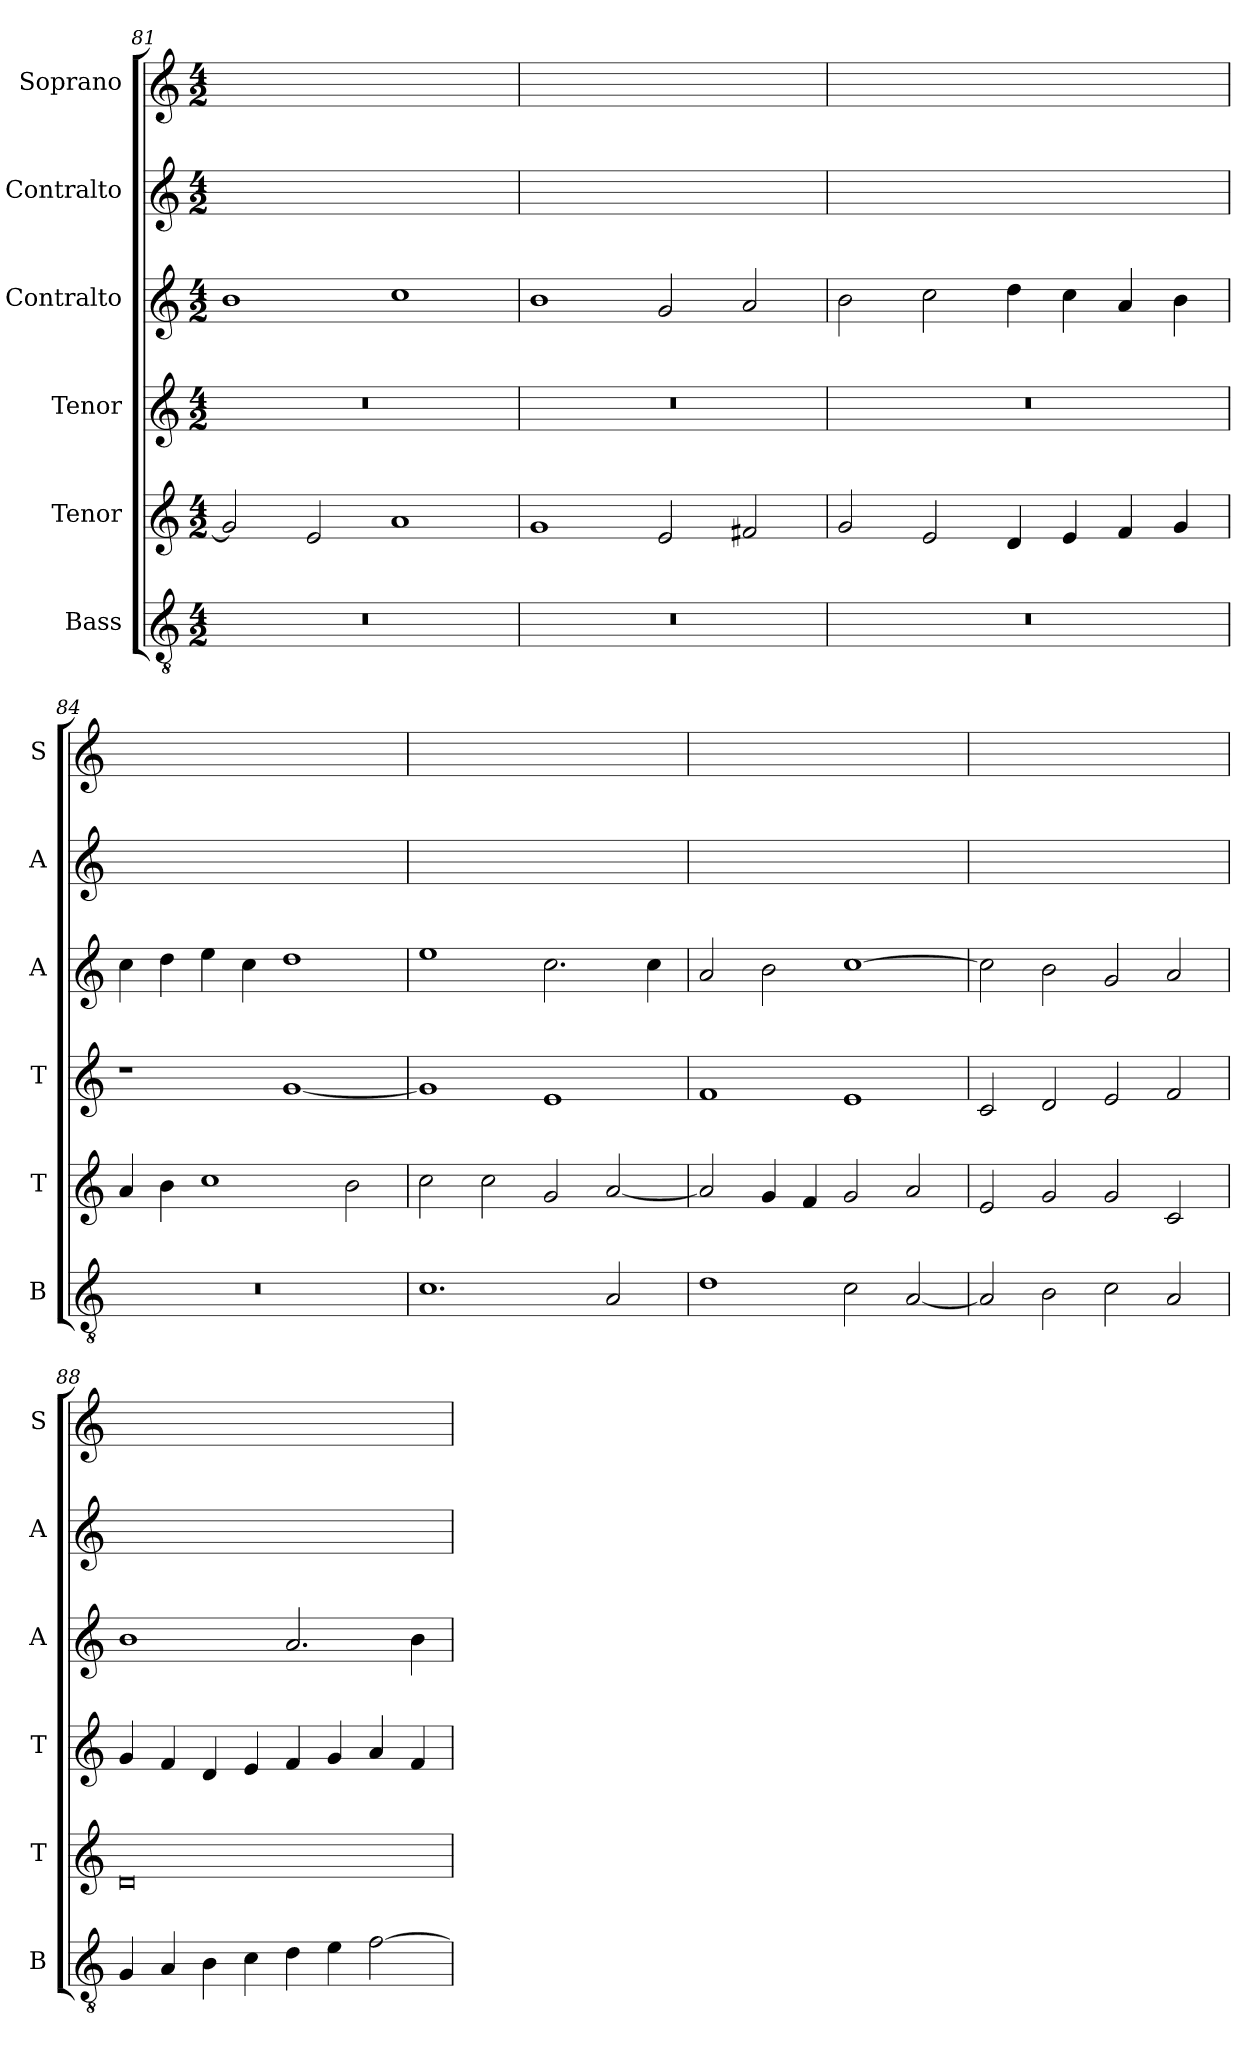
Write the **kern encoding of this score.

**kern	**kern	**kern	**kern	**kern	**kern
*part6	*part5	*part4	*part3	*part2	*part1
*staff6	*staff5	*staff4	*staff3	*staff2	*staff1
*I"Bass	*I"Tenor	*I"Tenor	*I"Contralto	*I"Contralto	*I"Soprano
*I'B	*I'T	*I'T	*I'A	*I'A	*I'S
*clefGv2	*clefG2	*clefG2	*clefG2	*clefG2	*clefG2
*k[]	*k[]	*k[]	*k[]	*k[]	*k[]
*G:mix	*G:mix	*G:mix	*G:mix	*G:mix	*G:mix
*M4/2	*M4/2	*M4/2	*M4/2	*M4/2	*M4/2
=81	=81	=81	=81	=81	=81
0r	2g]	0r	1b	0ryy	0ryy
.	2e	.	.	.	.
.	1a	.	1cc	.	.
=82	=82	=82	=82	=82	=82
0r	1g	0r	1b	0ryy	0ryy
.	2e	.	2g	.	.
.	2f#X	.	2a	.	.
=83	=83	=83	=83	=83	=83
0r	2g	0r	2b	0ryy	0ryy
.	2e	.	2cc	.	.
.	4d	.	4dd	.	.
.	4e	.	4cc	.	.
.	4f	.	4a	.	.
.	4g	.	4b	.	.
=84	=84	=84	=84	=84	=84
0r	4a	1r	4cc	0ryy	0ryy
.	4b	.	4dd	.	.
.	1cc	.	4ee	.	.
.	.	.	4cc	.	.
.	.	[1g	1dd	.	.
.	2b	.	.	.	.
=85	=85	=85	=85	=85	=85
1.c	2cc	1g]	1ee	0ryy	0ryy
.	2cc	.	.	.	.
.	2g	1e	2.cc	.	.
2A	[2a	.	.	.	.
.	.	.	4cc	.	.
=86	=86	=86	=86	=86	=86
1d	2a]	1f	2a	0ryy	0ryy
.	4g	.	2b	.	.
.	4f	.	.	.	.
2c	2g	1e	[1cc	.	.
[2A	2a	.	.	.	.
=87	=87	=87	=87	=87	=87
2A]	2e	2c	2cc]	0ryy	0ryy
2B	2g	2d	2b	.	.
2c	2g	2e	2g	.	.
2A	2c	2f	2a	.	.
=88	=88	=88	=88	=88	=88
4G	0d	4g	1b	0ryy	0ryy
4A	.	4f	.	.	.
4B	.	4d	.	.	.
4c	.	4e	.	.	.
4d	.	4f	2.a	.	.
4e	.	4g	.	.	.
[2f	.	4a	.	.	.
.	.	4f	4b	.	.
=	=	=	=	=	=
*-	*-	*-	*-	*-	*-
